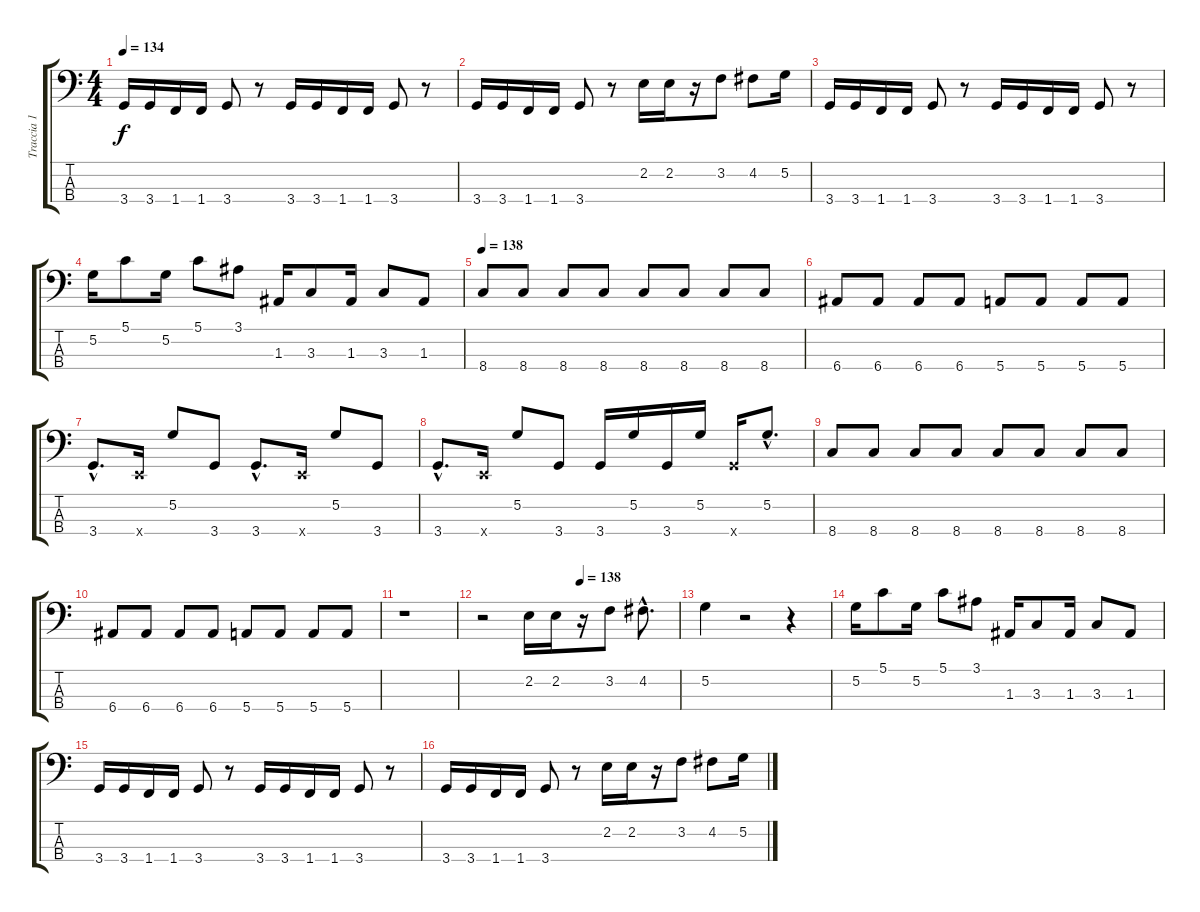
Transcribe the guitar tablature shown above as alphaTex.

\track ("Traccia 1" "Traccia 1") {instrument electricbassfinger}
\staff {score tabs}
\tuning (G2 D2 A1 E1) {hide}
\ts (4 4)
\tempo 134
\clef f4
\ks c
3.4.16{dy f} 3.4.16 1.4.16 1.4.16 3.4.8 r.8 3.4.16 3.4.16 1.4.16 1.4.16 3.4.8 r.8 |
3.4.16 3.4.16 1.4.16 1.4.16 3.4.8 r.8 2.2.16 2.2.16 r.16 3.2.8 4.2.8 5.2.16 |
3.4.16 3.4.16 1.4.16 1.4.16 3.4.8 r.8 3.4.16 3.4.16 1.4.16 1.4.16 3.4.8 r.8 |
5.2.16 5.1.8 5.2.16 5.1.8 3.1.8 1.3.16 3.3.8 1.3.16 3.3.8 1.3.8 |
\tempo 138
8.4.8{instrument slapbass1} 8.4.8 8.4.8 8.4.8 8.4.8 8.4.8 8.4.8 8.4.8 |
6.4.8 6.4.8 6.4.8 6.4.8 5.4.8 5.4.8 5.4.8 5.4.8 |
3.4{hac}.8{d} 0.4{x}.16 5.2.8 3.4.8 3.4{hac}.8{d} 0.4{x}.16 5.2.8 3.4.8 |
3.4{hac}.8{d} 0.4{x}.16 5.2.8 3.4.8 3.4.16 5.2.16 3.4.16 5.2.16 3.4{x}.16 5.2{hac}.8{d} |
8.4.8 8.4.8 8.4.8 8.4.8 8.4.8 8.4.8 8.4.8 8.4.8 |
6.4.8 6.4.8 6.4.8 6.4.8 5.4.8 5.4.8 5.4.8 5.4.8 |
r.1 |
\tempo (138 0.5)
r.2 2.2.16{instrument electricbassfinger} 2.2.16 r.16 3.2.8 4.2{hac}.8{d} |
5.2.4 r.2 r.4 |
5.2.16 5.1.8 5.2.16 5.1.8 3.1.8 1.3.16 3.3.8 1.3.16 3.3.8 1.3.8 |
3.4.16 3.4.16 1.4.16 1.4.16 3.4.8 r.8 3.4.16 3.4.16 1.4.16 1.4.16 3.4.8 r.8 |
3.4.16 3.4.16 1.4.16 1.4.16 3.4.8 r.8 2.2.16 2.2.16 r.16 3.2.8 4.2.8 5.2.16
